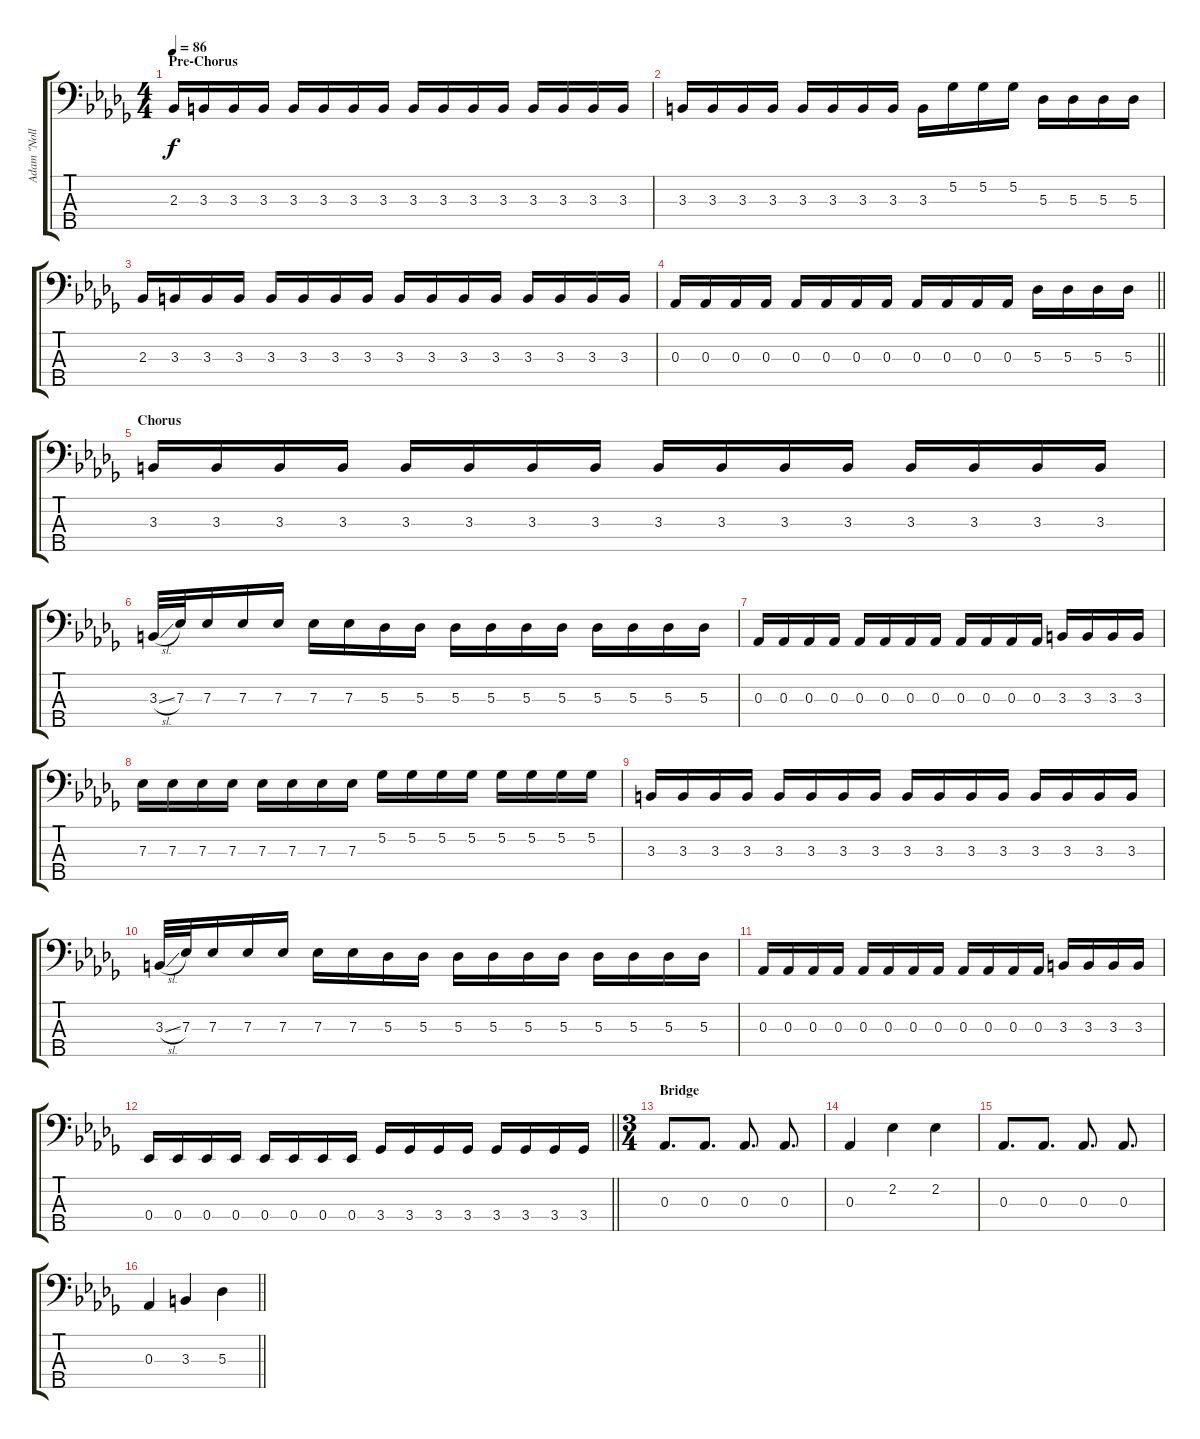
\track ("Adam \"Nolly\" Getgood - Bass" "Adam \"Noll") {instrument electricbassfinger}
\staff {score tabs}
\tuning (Gb2 Db2 Ab1 Eb1 Ab0) {hide}
\ts (4 4)
\section ("" "Pre-Chorus")
\tempo 86
\clef f4
\ks bbminor
2.3.16{dy f} 3.3.16 3.3.16 3.3.16 3.3.16 3.3.16 3.3.16 3.3.16 3.3.16 3.3.16 3.3.16 3.3.16 3.3.16 3.3.16 3.3.16 3.3.16 |
3.3.16 3.3.16 3.3.16 3.3.16 3.3.16 3.3.16 3.3.16 3.3.16 3.3.16 5.2.16 5.2.16 5.2.16 5.3.16 5.3.16 5.3.16 5.3.16 |
2.3.16 3.3.16 3.3.16 3.3.16 3.3.16 3.3.16 3.3.16 3.3.16 3.3.16 3.3.16 3.3.16 3.3.16 3.3.16 3.3.16 3.3.16 3.3.16 |
\barLineRight lightlight
0.3.16 0.3.16 0.3.16 0.3.16 0.3.16 0.3.16 0.3.16 0.3.16 0.3.16 0.3.16 0.3.16 0.3.16 5.3.16 5.3.16 5.3.16 5.3.16 |
\section ("" "Chorus")
3.3.16 3.3.16 3.3.16 3.3.16 3.3.16 3.3.16 3.3.16 3.3.16 3.3.16 3.3.16 3.3.16 3.3.16 3.3.16 3.3.16 3.3.16 3.3.16 |
3.3{sl}.32 7.3.32 7.3.16 7.3.16 7.3.16 7.3.16 7.3.16 5.3.16 5.3.16 5.3.16 5.3.16 5.3.16 5.3.16 5.3.16 5.3.16 5.3.16 5.3.16 |
0.3.16 0.3.16 0.3.16 0.3.16 0.3.16 0.3.16 0.3.16 0.3.16 0.3.16 0.3.16 0.3.16 0.3.16 3.3.16 3.3.16 3.3.16 3.3.16 |
7.3.16 7.3.16 7.3.16 7.3.16 7.3.16 7.3.16 7.3.16 7.3.16 5.2.16 5.2.16 5.2.16 5.2.16 5.2.16 5.2.16 5.2.16 5.2.16 |
3.3.16 3.3.16 3.3.16 3.3.16 3.3.16 3.3.16 3.3.16 3.3.16 3.3.16 3.3.16 3.3.16 3.3.16 3.3.16 3.3.16 3.3.16 3.3.16 |
3.3{sl}.32 7.3.32 7.3.16 7.3.16 7.3.16 7.3.16 7.3.16 5.3.16 5.3.16 5.3.16 5.3.16 5.3.16 5.3.16 5.3.16 5.3.16 5.3.16 5.3.16 |
0.3.16 0.3.16 0.3.16 0.3.16 0.3.16 0.3.16 0.3.16 0.3.16 0.3.16 0.3.16 0.3.16 0.3.16 3.3.16 3.3.16 3.3.16 3.3.16 |
\barLineRight lightlight
0.4.16 0.4.16 0.4.16 0.4.16 0.4.16 0.4.16 0.4.16 0.4.16 3.4.16 3.4.16 3.4.16 3.4.16 3.4.16 3.4.16 3.4.16 3.4.16 |
\ts (3 4)
\section ("" "Bridge")
0.3.8{d} 0.3.8{d} 0.3.8{d} 0.3.8{d} |
0.3.4 2.2.4 2.2.4 |
0.3.8{d} 0.3.8{d} 0.3.8{d} 0.3.8{d} |
\barLineRight lightlight
0.3.4 3.3.4 5.3.4
